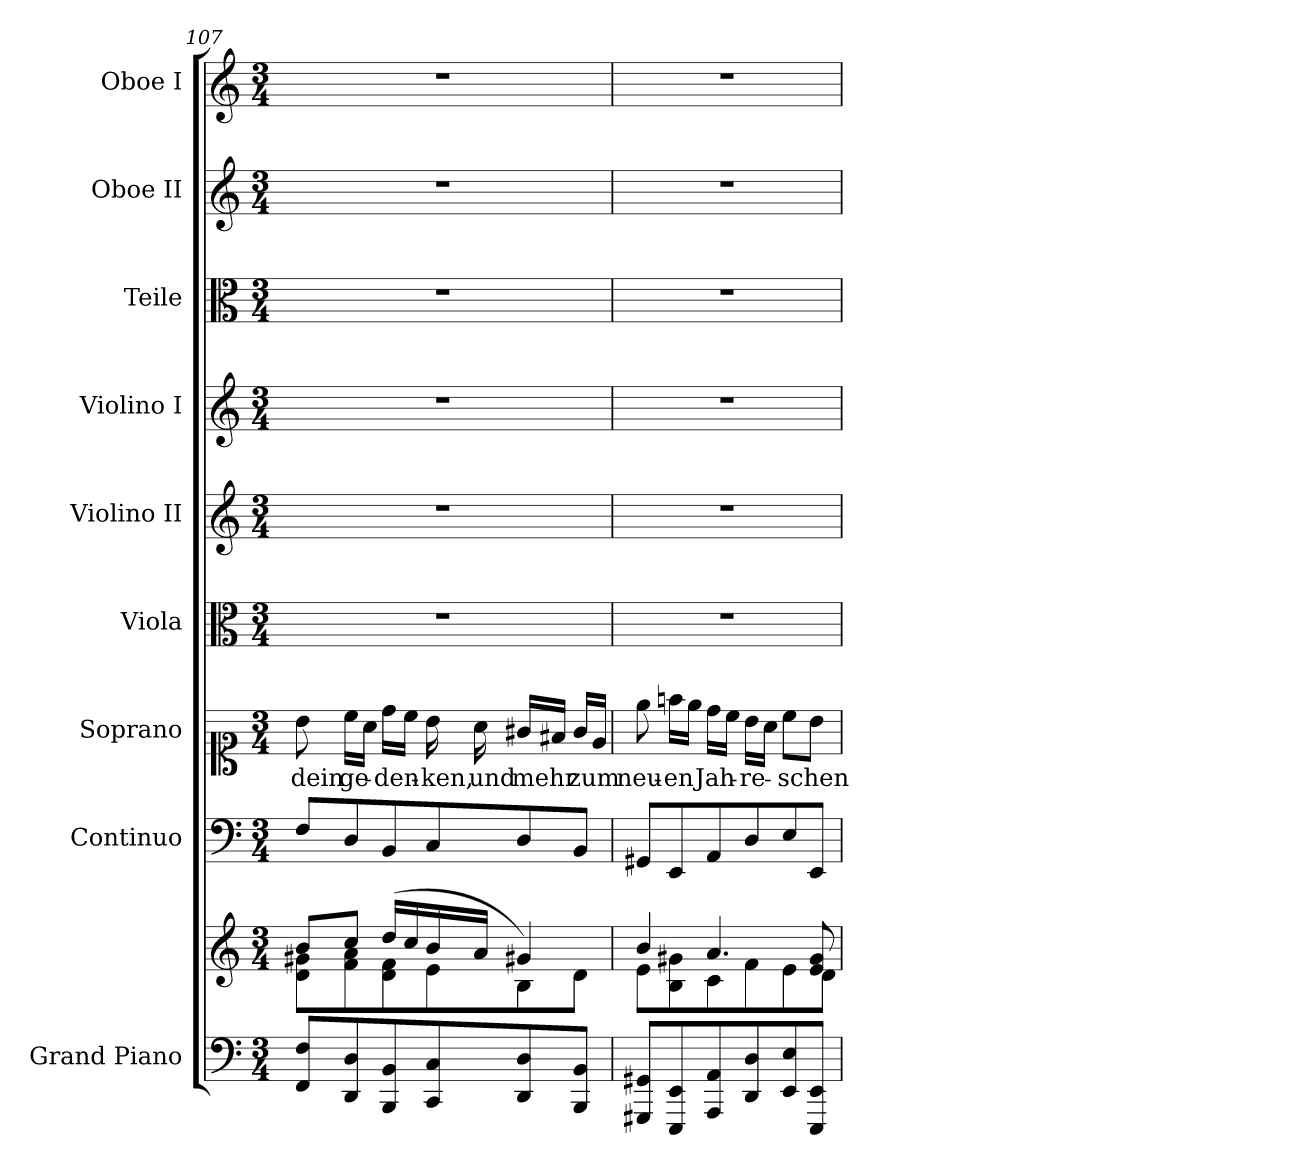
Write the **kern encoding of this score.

**kern	**kern	**kern	**kern	**text	**kern	**kern	**kern	**kern	**kern	**kern
*part9	*part9	*part8	*part7	*part7	*part6	*part5	*part4	*part3	*part2	*part1
*staff10	*staff9	*staff8	*staff7	*staff7	*staff6	*staff5	*staff4	*staff3	*staff2	*staff1
*I"Grand Piano	*	*I"Continuo	*I"Soprano	*	*I"Viola	*I"Violino II	*I"Violino I	*I"Teile	*I"Oboe II	*I"Oboe I
*I'Pno	*	*	*	*	*	*	*	*	*I'Ob	*I'Ob
*clefF4	*clefG2	*clefF4	*clefC1	*	*clefC3	*clefG2	*clefG2	*clefC3	*clefG2	*clefG2
*k[]	*k[]	*k[]	*k[]	*	*k[]	*k[]	*k[]	*k[]	*k[]	*k[]
*M3/4	*M3/4	*M3/4	*M3/4	*	*M3/4	*M3/4	*M3/4	*M3/4	*M3/4	*M3/4
=107	=107	=107	=107	=107	=107	=107	=107	=107	=107	=107
*	*^	*	*	*	*	*	*	*	*	*
!	!	!	!	!	!LO:LY:b	!	!	!	!	!	!
8FF/ 8F/L	8b/L	8d\ 8g#X\L	8F/L	8b\	dein	2.r	2.r	2.r	2.r	2.r	2.r
!	!	!	!	!	!LO:LY:b	!	!	!	!	!	!
8DD/ 8D/	8cc/J	8f\ 8a\	8D/	16cc\LL	ge-	.	.	.	.	.	.
.	.	.	.	16a\JJ	.	.	.	.	.	.	.
!	!	!	!	!	!LO:LY:b	!	!	!	!	!	!
8BBB/ 8BB/	(16dd/LL	8d\ 8f\	8BB/	16dd\LL	-den-	.	.	.	.	.	.
.	16cc/	.	.	16cc\JJ	.	.	.	.	.	.	.
!	!	!	!	!	!LO:LY:b	!	!	!	!	!	!
8CC/ 8C/	16b/	8e\	8C/	16b\	-ken,	.	.	.	.	.	.
!	!	!	!	!	!LO:LY:b	!	!	!	!	!	!
.	16a/JJ	.	.	16a\	und	.	.	.	.	.	.
!	!	!	!	!	!LO:LY:b	!	!	!	!	!	!
8DD/ 8D/	4g#X/)	8B\	8D/	16g#X/LL	mehr	.	.	.	.	.	.
.	.	.	.	16f#X/JJ	.	.	.	.	.	.	.
!	!	!	!	!	!LO:LY:b	!	!	!	!	!	!
8BBB/ 8BB/J	.	8d\J	8BB/J	16g#/LL	zum	.	.	.	.	.	.
.	.	.	.	16e/JJ	.	.	.	.	.	.	.
=108	=108	=108	=108	=108	=108	=108	=108	=108	=108	=108	=108
!	!	!	!	!	!LO:LY:b	!	!	!	!	!	!
8GGG#X/ 8GG#X/L	4b/	8e\L	8GG#X/L	8ee\	neu-	2.r	2.r	2.r	2.r	2.r	2.r
!	!	!	!	!	!LO:LY:b	!	!	!	!	!	!
8EEE/ 8EE/	.	8B\ 8g#X\	8EE/	16ffn\LL	-en	.	.	.	.	.	.
.	.	.	.	16ee\JJ	.	.	.	.	.	.	.
!	!	!	!	!	!LO:LY:b	!	!	!	!	!	!
8AAA/ 8AA/	4.a/	8c\	8AA/	16dd\LL	Jah-	.	.	.	.	.	.
.	.	.	.	16cc\JJ	.	.	.	.	.	.	.
!	!	!	!	!	!LO:LY:b	!	!	!	!	!	!
8DD/ 8D/	.	8f\	8D/	16b\LL	-re-	.	.	.	.	.	.
.	.	.	.	16a\JJ	.	.	.	.	.	.	.
!	!	!	!	!	!LO:LY:b	!	!	!	!	!	!
8EE/ 8E/	.	8e\	8E/	8cc\L	-schen-	.	.	.	.	.	.
8EEE/ 8EE/J	8e/ 8g#/	8d\J	8EE/J	8b\J	.	.	.	.	.	.	.
*	*v	*v	*	*	*	*	*	*	*	*	*
=	=	=	=	=	=	=	=	=	=	=
*-	*-	*-	*-	*-	*-	*-	*-	*-	*-	*-
